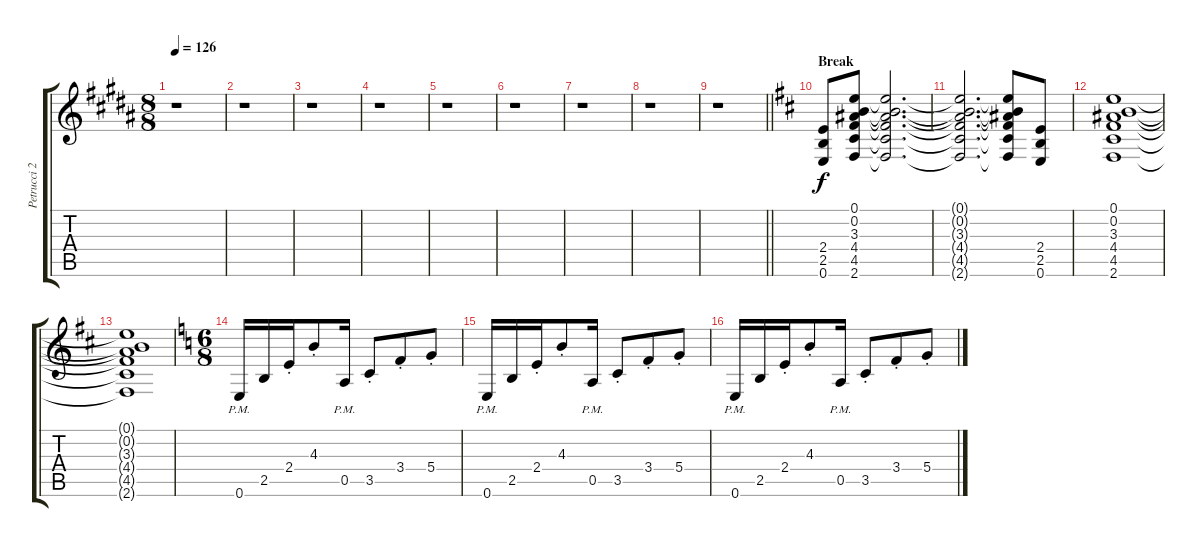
\track ("Petrucci 2" "Petrucci 2") {instrument overdrivenguitar}
\staff {score tabs}
\tuning (E4 B3 G3 D3 A2 E2) {hide}
\ts (8 8)
\tempo 126
\clef g2
\ks g#minor
r.1{dy f} |
r.1 |
r.1 |
r.1 |
r.1 |
r.1 |
r.1 |
r.1 |
\barLineRight lightlight
r.1 |
\section ("" "Break")
\ks bminor
(2.4 2.5 0.6).8 (0.1 0.2 3.3 4.4 4.5 2.6).8 (0.1{t} 0.2{t} 3.3{t} 4.4{t} 4.5{t} 2.6{t}).2{d} |
(0.1{t} 0.2{t} 3.3{t} 4.4{t} 4.5{t} 2.6{t}).2{d} (0.1{t} 0.2{t} 3.3{t} 4.4{t} 4.5{t} 2.6{t}).8 (2.4 2.5 0.6).8 |
(0.1 0.2 3.3 4.4 4.5 2.6).1 |
(0.1{t} 0.2{t} 3.3{t} 4.4{t} 4.5{t} 2.6{t}).1 |
\ts (6 8)
\ks aminor
0.6{pm}.16 2.5.16 2.4{st}.16 4.3{st}.8 0.5{pm}.16 3.5{st}.8 3.4{st}.8 5.4{st}.8 |
0.6{pm}.16 2.5.16 2.4{st}.16 4.3{st}.8 0.5{pm}.16 3.5{st}.8 3.4{st}.8 5.4{st}.8 |
0.6{pm}.16 2.5.16 2.4{st}.16 4.3{st}.8 0.5{pm}.16 3.5{st}.8 3.4{st}.8 5.4{st}.8
